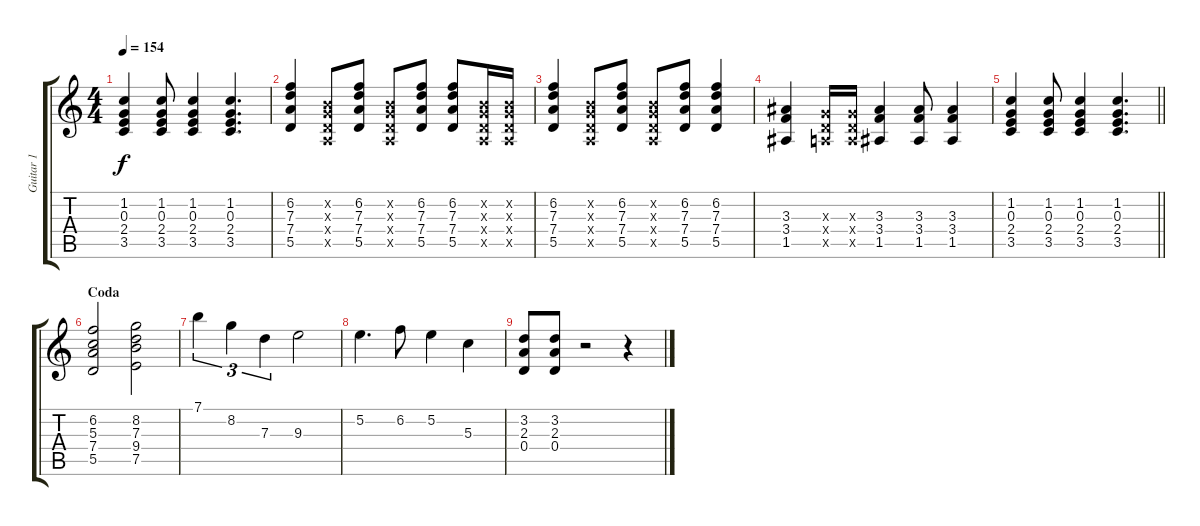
\track ("Guitar 1" "Guitar 1") {instrument electricguitarclean}
\staff {score tabs}
\tuning (E4 B3 G3 D3 A2 E2) {hide}
\ts (4 4)
\tempo 154
\clef g2
\ks c
(1.2 0.3 2.4 3.5).4{dy f} (1.2 0.3 2.4 3.5).8 (1.2 0.3 2.4 3.5).4 (1.2 0.3 2.4 3.5).4{d} |
(6.2 7.3 7.4 5.5).4 (0.2{x} 0.3{x} 0.4{x} 0.5{x}).8 (6.2 7.3 7.4 5.5).8 (0.2{x} 0.3{x} 0.4{x} 0.5{x}).8 (6.2 7.3 7.4 5.5).8 (6.2 7.3 7.4 5.5).8 (0.2{x} 0.3{x} 0.4{x} 0.5{x}).16 (0.2{x} 0.3{x} 0.4{x} 0.5{x}).16 |
(6.2 7.3 7.4 5.5).4 (0.2{x} 0.3{x} 0.4{x} 0.5{x}).8 (6.2 7.3 7.4 5.5).8 (0.2{x} 0.3{x} 0.4{x} 0.5{x}).8 (6.2 7.3 7.4 5.5).8 (6.2 7.3 7.4 5.5).4 |
(3.3 3.4 1.5).4 (0.3{x} 0.4{x} 0.5{x}).16 (0.3{x} 0.4{x} 0.5{x}).16 (3.3 3.4 1.5).4 (3.3 3.4 1.5).8 (3.3 3.4 1.5).4 |
\barLineRight lightlight
(1.2 0.3 2.4 3.5).4 (1.2 0.3 2.4 3.5).8 (1.2 0.3 2.4 3.5).4 (1.2 0.3 2.4 3.5).4{d} |
\section ("" "Coda")
(6.2 5.3 7.4 5.5).2 (8.2 7.3 9.4 7.5).2 |
7.1.4{tu (3 2)} 8.2.4{tu (3 2)} 7.3.4{tu (3 2)} 9.3.2 |
5.2.4{d} 6.2.8 5.2.4 5.3.4 |
(3.2 2.3 0.4).8 (3.2 2.3 0.4).8 r.2 r.4
